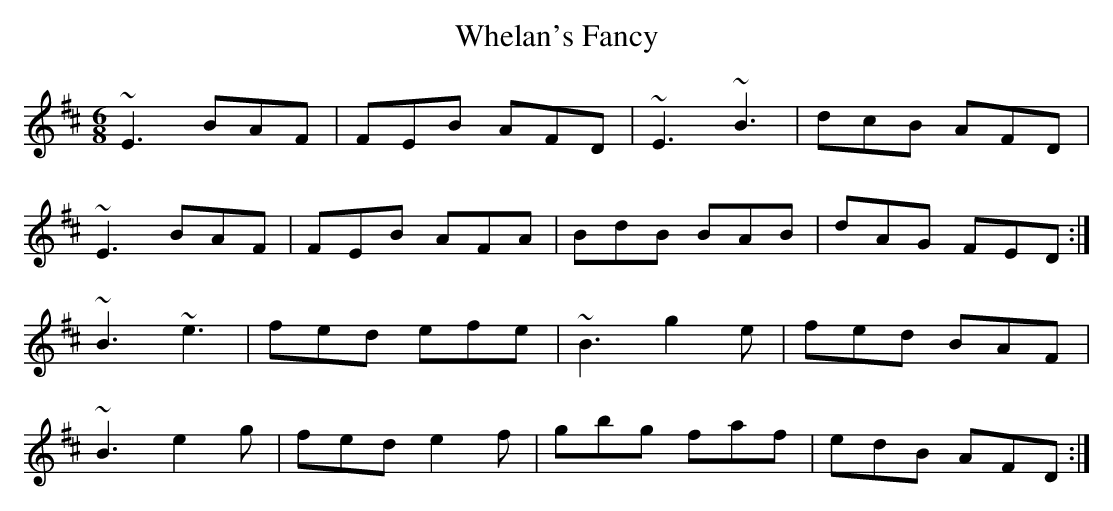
X:1
T:Whelan's Fancy
M:6/8
L:1/8
K:Edor
~E3 BAF|FEB AFD|~E3 ~B3|dcB AFD|
~E3 BAF|FEB AFA|BdB BAB|dAG FED:|
~B3 ~e3|fed efe|~B3 g2e|fed BAF|
~B3 e2g|fed e2f|gbg faf|edB AFD:|
